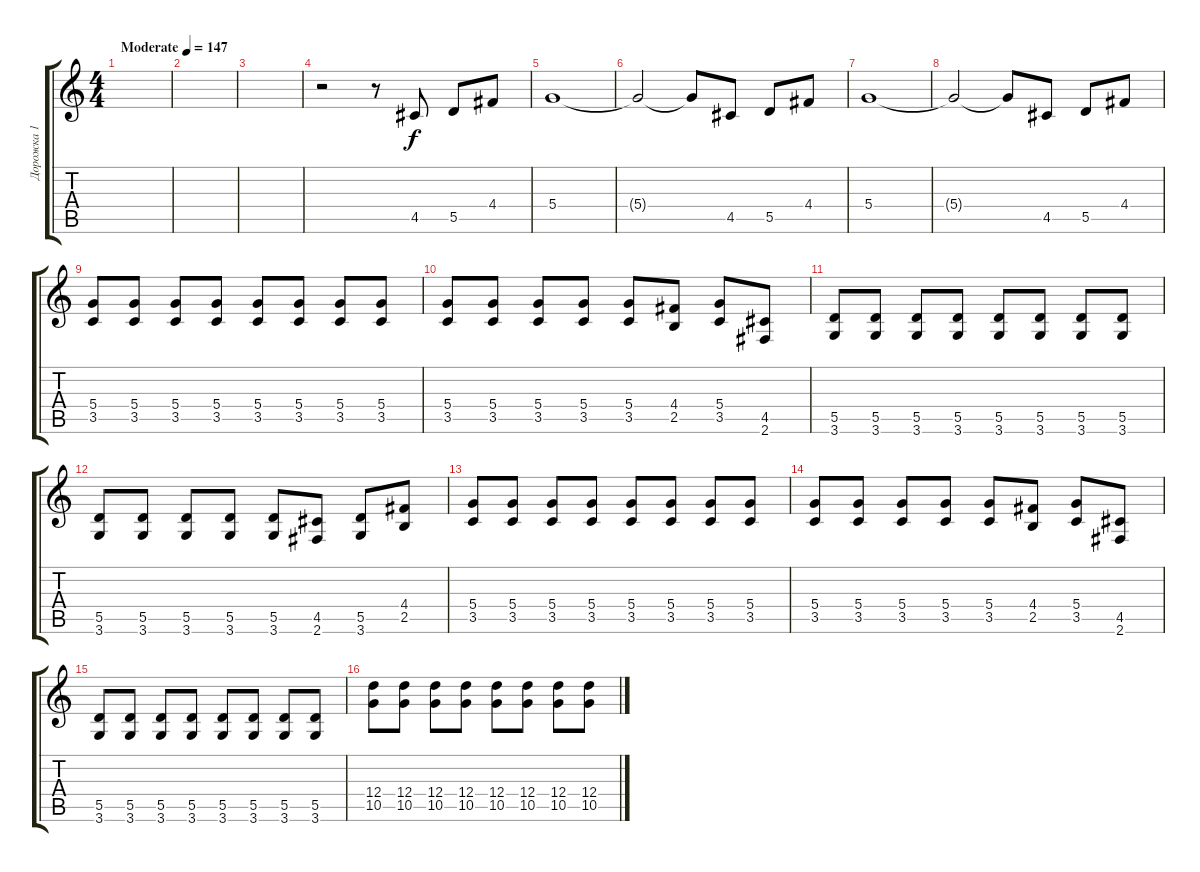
\track ("Дорожка 1" "Дорожка 1") {instrument distortionguitar}
\staff {score tabs}
\tuning (E4 B3 G3 D3 A2 E2) {hide}
\ts (4 4)
\tempo (147 "Moderate")
\clef g2
\ks c
|
|
|
r.2 r.8 4.5.8 5.5.8 4.4.8 |
5.4.1 |
5.4{t}.2 5.4{t}.8 4.5.8 5.5.8 4.4.8 |
5.4.1 |
5.4{t}.2 5.4{t}.8 4.5.8 5.5.8 4.4.8 |
(5.4 3.5).8 (5.4 3.5).8 (5.4 3.5).8 (5.4 3.5).8 (5.4 3.5).8 (5.4 3.5).8 (5.4 3.5).8 (5.4 3.5).8 |
(5.4 3.5).8 (5.4 3.5).8 (5.4 3.5).8 (5.4 3.5).8 (5.4 3.5).8 (4.4 2.5).8 (5.4 3.5).8 (4.5 2.6).8 |
(5.5 3.6).8 (5.5 3.6).8 (5.5 3.6).8 (5.5 3.6).8 (5.5 3.6).8 (5.5 3.6).8 (5.5 3.6).8 (5.5 3.6).8 |
(5.5 3.6).8 (5.5 3.6).8 (5.5 3.6).8 (5.5 3.6).8 (5.5 3.6).8 (4.5 2.6).8 (5.5 3.6).8 (4.4 2.5).8 |
(5.4 3.5).8 (5.4 3.5).8 (5.4 3.5).8 (5.4 3.5).8 (5.4 3.5).8 (5.4 3.5).8 (5.4 3.5).8 (5.4 3.5).8 |
(5.4 3.5).8 (5.4 3.5).8 (5.4 3.5).8 (5.4 3.5).8 (5.4 3.5).8 (4.4 2.5).8 (5.4 3.5).8 (4.5 2.6).8 |
(5.5 3.6).8 (5.5 3.6).8 (5.5 3.6).8 (5.5 3.6).8 (5.5 3.6).8 (5.5 3.6).8 (5.5 3.6).8 (5.5 3.6).8 |
(12.4 10.5).8 (12.4 10.5).8 (12.4 10.5).8 (12.4 10.5).8 (12.4 10.5).8 (12.4 10.5).8 (12.4 10.5).8 (12.4 10.5).8
